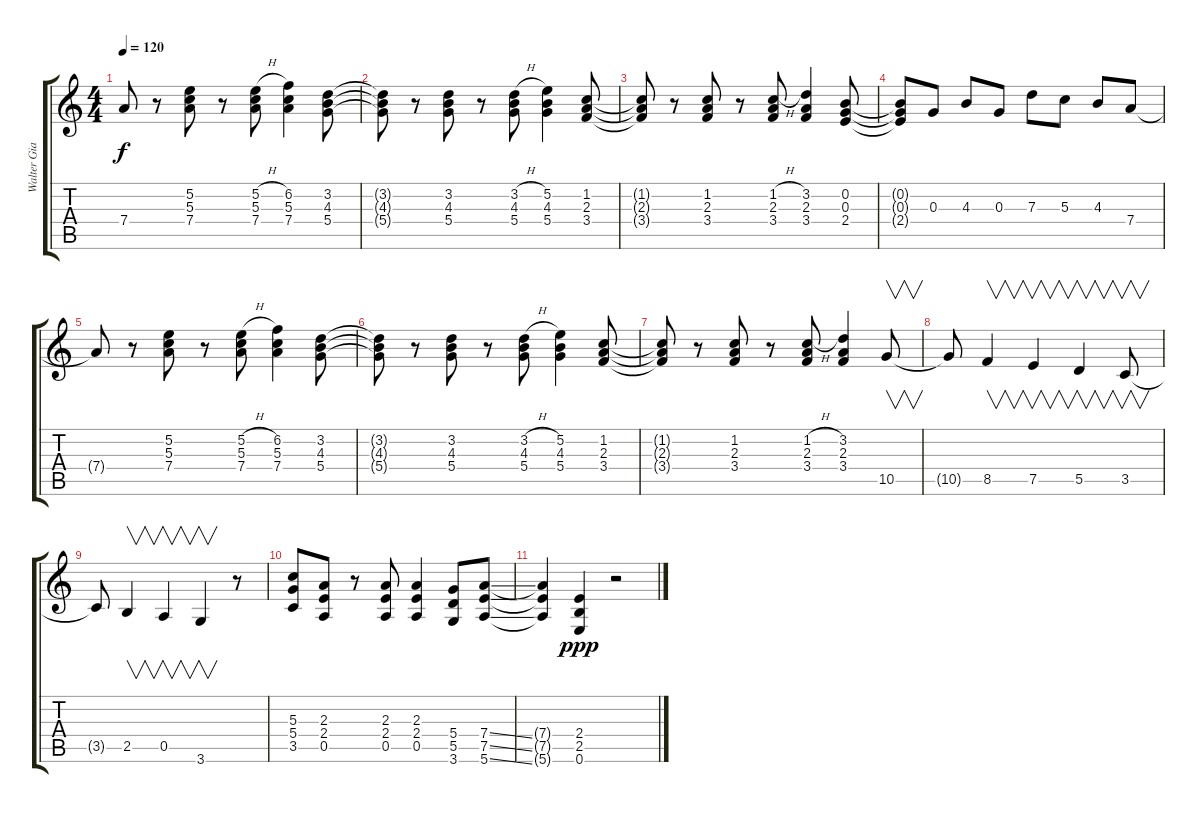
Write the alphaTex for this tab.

\track ("Walter Giardino" "Walter Gia") {instrument distortionguitar}
\staff {score tabs}
\tuning (E4 B3 G3 D3 A2 E2) {hide}
\ts (4 4)
\tempo 120
\clef g2
\ks c
7.4{t}.8{dy f} r.8 (5.2 5.3 7.4).8 r.8 (5.2{h} 5.3 7.4).8 (6.2 5.3 7.4).4 (3.2 4.3 5.4).8 |
(3.2{t} 4.3{t} 5.4{t}).8 r.8 (3.2 4.3 5.4).8 r.8 (3.2{h} 4.3 5.4).8 (5.2 4.3 5.4).4 (1.2 2.3 3.4).8 |
(1.2{t} 2.3{t} 3.4{t}).8 r.8 (1.2 2.3 3.4).8 r.8 (1.2{h} 2.3 3.4).8 (3.2 2.3 3.4).4 (0.2 0.3 2.4).8 |
(0.2{t} 0.3{t} 2.4{t}).8 0.3.8 4.3.8 0.3.8 7.3.8 5.3.8 4.3.8 7.4.8 |
7.4{t}.8 r.8 (5.2 5.3 7.4).8 r.8 (5.2{h} 5.3 7.4).8 (6.2 5.3 7.4).4 (3.2 4.3 5.4).8 |
(3.2{t} 4.3{t} 5.4{t}).8 r.8 (3.2 4.3 5.4).8 r.8 (3.2{h} 4.3 5.4).8 (5.2 4.3 5.4).4 (1.2 2.3 3.4).8 |
(1.2{t} 2.3{t} 3.4{t}).8 r.8 (1.2 2.3 3.4).8 r.8 (1.2{h} 2.3 3.4).8 (3.2 2.3 3.4).4 10.5.8{v} |
10.5{t}.8 8.5.4{v} 7.5.4{v} 5.5.4{v} 3.5.8{v} |
3.5{t}.8 2.5.4{v} 0.5.4{v} 3.6.4{v} r.8 |
(5.3 5.4 3.5).8 (2.3 2.4 0.5).8 r.8 (2.3 2.4 0.5).8 (2.3 2.4 0.5).4 (5.4 5.5 3.6).8 (7.4{ss} 7.5{ss} 5.6{ss}).8 |
(7.4{t} 7.5{t} 5.6{t}).4 (2.4 2.5 0.6).4{dy ppp} r.2
